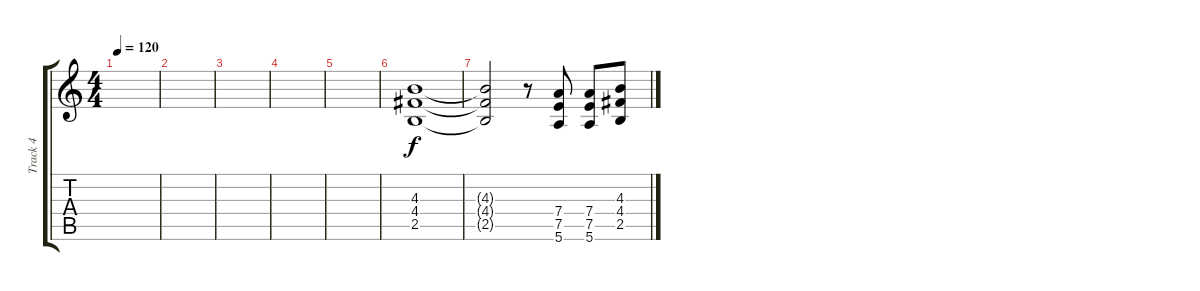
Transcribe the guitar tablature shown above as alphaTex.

\track ("Track 4" "Track 4") {instrument distortionguitar}
\staff {score tabs}
\tuning (E4 B3 G3 D3 A2 E2) {hide}
\ts (4 4)
\tempo 120
\clef g2
\ks c
|
|
|
|
|
(4.3 4.4 2.5).1 |
(4.3{t} 4.4{t} 2.5{t}).2 r.8 (7.4 7.5 5.6).8 (7.4 7.5 5.6).8 (4.3 4.4 2.5).8
